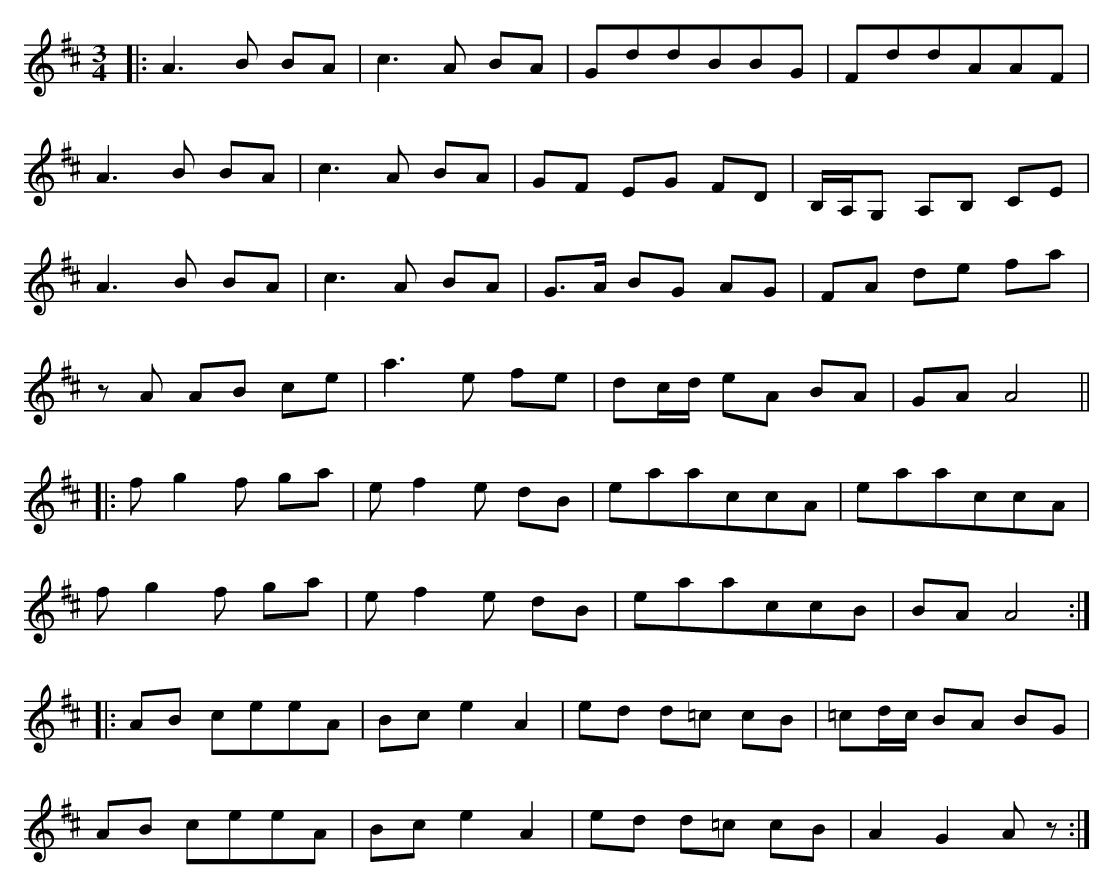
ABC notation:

X:1
M:3/4
K:Amix
|:A3 B BA|c3 A BA|GddBBG|FddAAF|
A3 B BA|c3 A BA|GF EG FD|B,/A,/G, A,B, CE|
A3 B BA|c3 A BA|G>A BG AG|FA de fa|
zA AB ce|a3 e fe|dc/d/ eA BA|GA A4||
|:fg2 f ga|ef2 e dB|eaaccA|eaaccA|
fg2 f ga|ef2 e dB|eaaccB|BA A4:|
|:AB ceeA|Bc e2 A2|ed d=c cB|=cd/c/ BA BG|
AB ceeA|Bc e2 A2|ed d=c cB|A2 G2 Az:|
